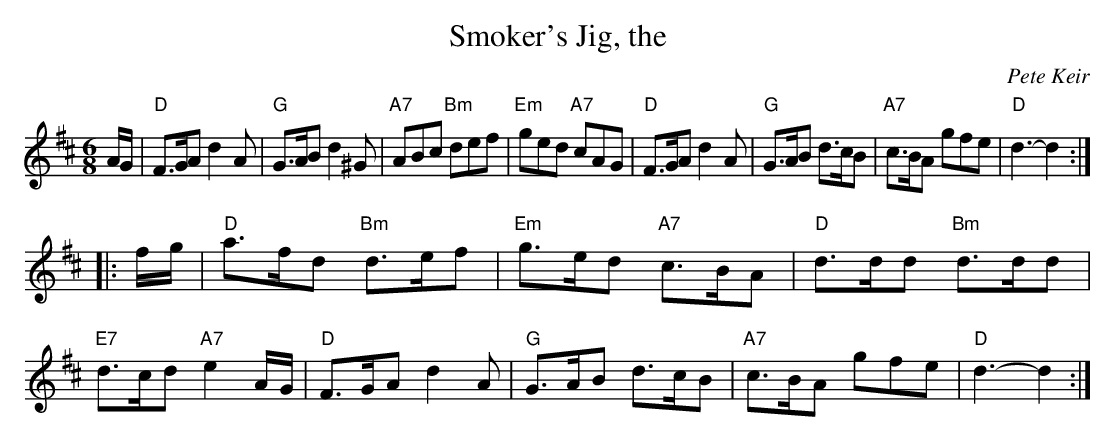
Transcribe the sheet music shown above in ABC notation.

X:1
T: Smoker's Jig, the
C: Pete Keir
M: 6/8
L: 1/8
K: D
A/G/ \
| "D"F>GA d2A | "G"G>AB d2^G | "A7"ABc "Bm"def | "Em"ged "A7"cAG \
| "D"F>GA d2A | "G"G>AB d>cB | "A7"c>BA gfe | "D"d3- d2 :|
|: f/g/ \
| "D"a>fd "Bm"d>ef | "Em"g>ed "A7"c>BA | "D"d>dd "Bm"d>dd | "E7"d>cd "A7"e2A/G/ \
| "D"F>GA d2A | "G"G>AB d>cB | "A7"c>BA gfe | "D"d3- d2 :|
